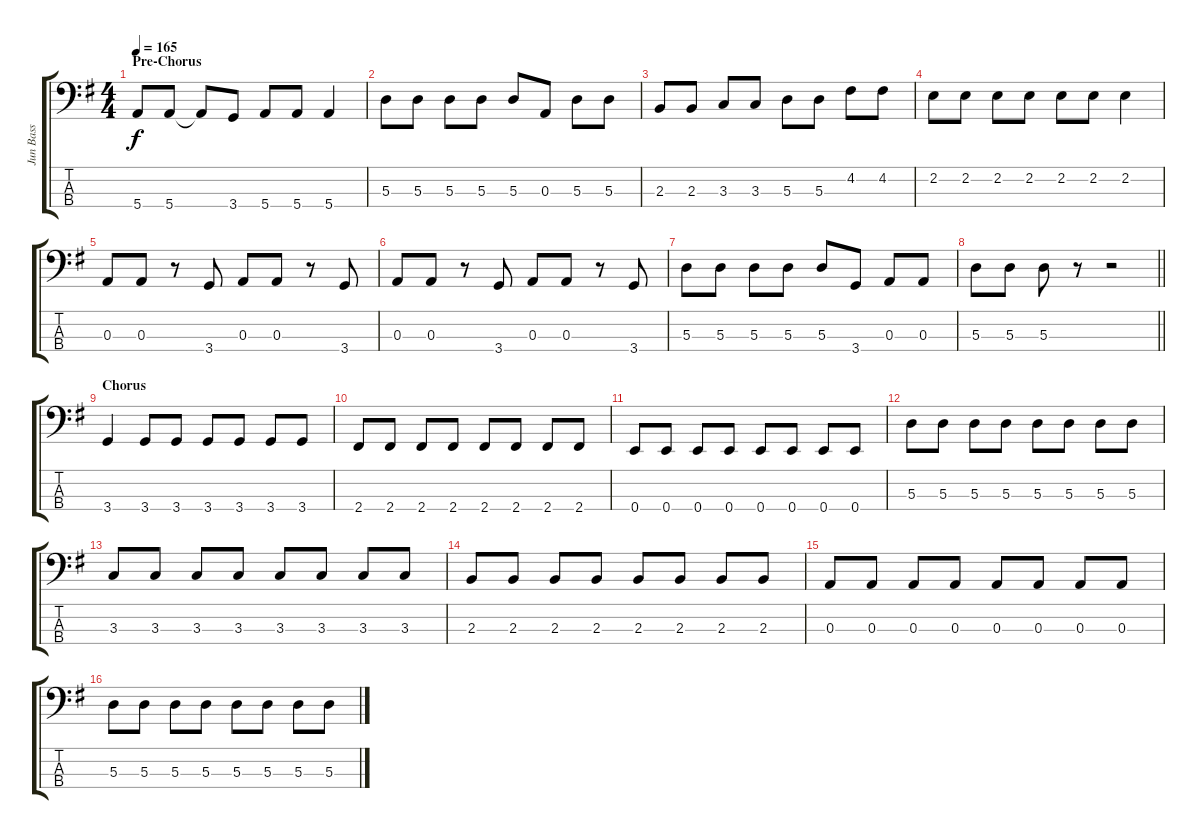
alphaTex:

\track ("Jun Bass" "Jun Bass") {instrument electricbassfinger}
\staff {score tabs}
\tuning (G2 D2 A1 E1) {hide}
\ts (4 4)
\section ("" "Pre-Chorus")
\tempo 165
\clef f4
\ks g
5.4.8{dy f} 5.4.8 5.4{t}.8 3.4.8 5.4.8 5.4.8 5.4.4 |
5.3.8 5.3.8 5.3.8 5.3.8 5.3.8 0.3.8 5.3.8 5.3.8 |
2.3.8 2.3.8 3.3.8 3.3.8 5.3.8 5.3.8 4.2.8 4.2.8 |
2.2.8 2.2.8 2.2.8 2.2.8 2.2.8 2.2.8 2.2.4 |
0.3.8 0.3.8 r.8 3.4.8 0.3.8 0.3.8 r.8 3.4.8 |
0.3.8 0.3.8 r.8 3.4.8 0.3.8 0.3.8 r.8 3.4.8 |
5.3.8 5.3.8 5.3.8 5.3.8 5.3.8 3.4.8 0.3.8 0.3.8 |
\barLineRight lightlight
5.3.8 5.3.8 5.3.8 r.8 r.2 |
\section ("" "Chorus")
3.4.4 3.4.8 3.4.8 3.4.8 3.4.8 3.4.8 3.4.8 |
2.4.8 2.4.8 2.4.8 2.4.8 2.4.8 2.4.8 2.4.8 2.4.8 |
0.4.8 0.4.8 0.4.8 0.4.8 0.4.8 0.4.8 0.4.8 0.4.8 |
5.3.8 5.3.8 5.3.8 5.3.8 5.3.8 5.3.8 5.3.8 5.3.8 |
3.3.8 3.3.8 3.3.8 3.3.8 3.3.8 3.3.8 3.3.8 3.3.8 |
2.3.8 2.3.8 2.3.8 2.3.8 2.3.8 2.3.8 2.3.8 2.3.8 |
0.3.8 0.3.8 0.3.8 0.3.8 0.3.8 0.3.8 0.3.8 0.3.8 |
5.3.8 5.3.8 5.3.8 5.3.8 5.3.8 5.3.8 5.3.8 5.3.8
